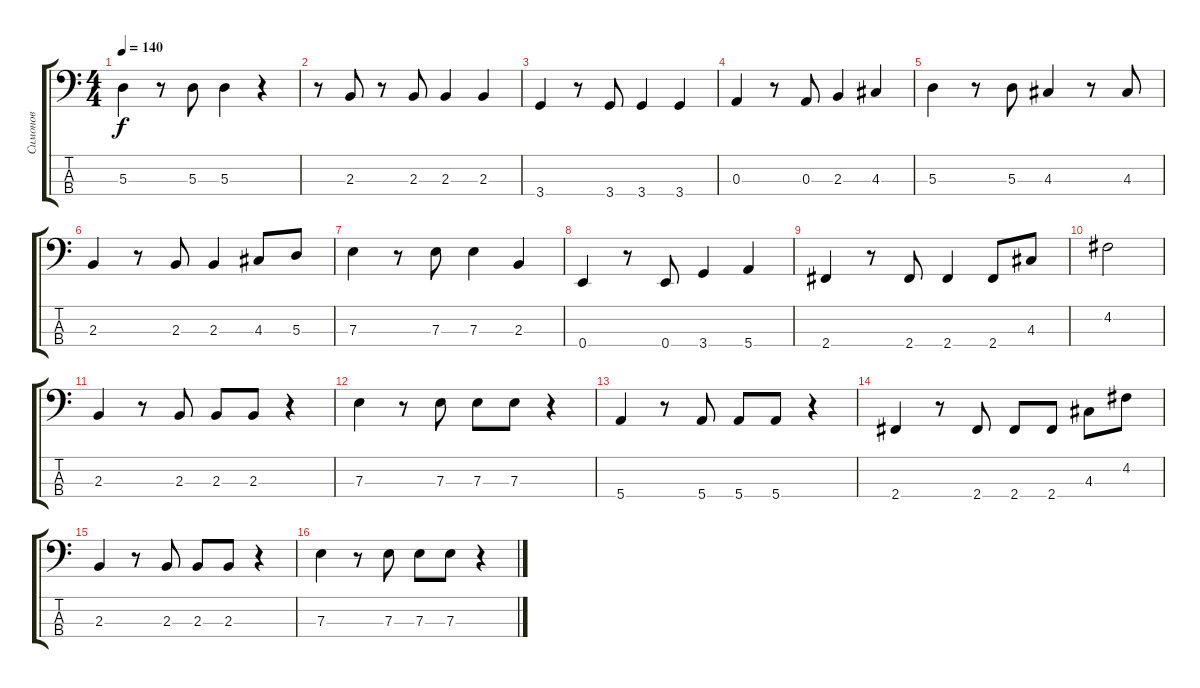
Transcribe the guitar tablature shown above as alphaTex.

\track ("Симонов" "Симонов") {instrument electricbassfinger}
\staff {score tabs}
\tuning (G2 D2 A1 E1) {hide}
\ts (4 4)
\tempo 140
\clef f4
\ks c
5.3.4{dy f} r.8 5.3.8 5.3.4 r.4 |
r.8 2.3.8 r.8 2.3.8 2.3.4 2.3.4 |
3.4.4 r.8 3.4.8 3.4.4 3.4.4 |
0.3.4 r.8 0.3.8 2.3.4 4.3.4 |
5.3.4 r.8 5.3.8 4.3.4 r.8 4.3.8 |
2.3.4 r.8 2.3.8 2.3.4 4.3.8 5.3.8 |
7.3.4 r.8 7.3.8 7.3.4 2.3.4 |
0.4.4 r.8 0.4.8 3.4.4 5.4.4 |
2.4.4 r.8 2.4.8 2.4.4 2.4.8 4.3.8 |
4.2.2 |
2.3.4 r.8 2.3.8 2.3.8 2.3.8 r.4 |
7.3.4 r.8 7.3.8 7.3.8 7.3.8 r.4 |
5.4.4 r.8 5.4.8 5.4.8 5.4.8 r.4 |
2.4.4 r.8 2.4.8 2.4.8 2.4.8 4.3.8 4.2.8 |
2.3.4 r.8 2.3.8 2.3.8 2.3.8 r.4 |
7.3.4 r.8 7.3.8 7.3.8 7.3.8 r.4
